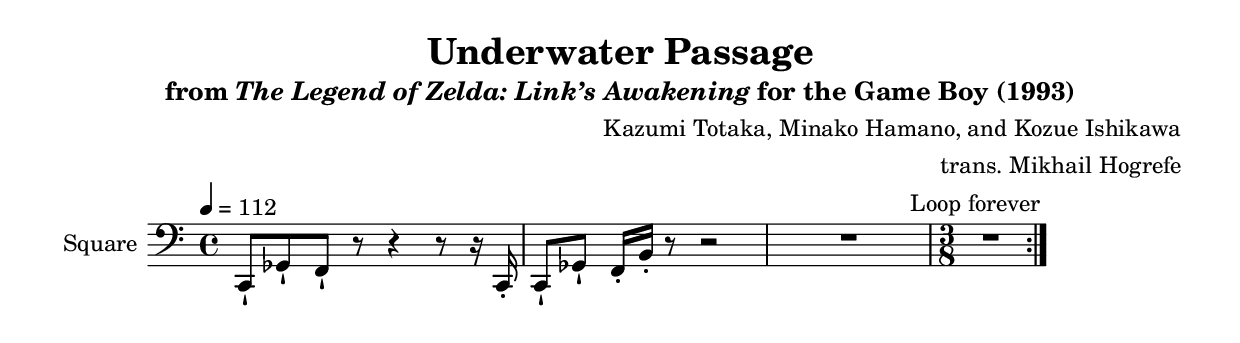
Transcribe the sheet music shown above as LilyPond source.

\version "2.22.0"

smaller = {
    \set fontSize = #-3
    \override Stem #'length-fraction = #0.56
    \override Beam #'thickness = #0.2688
    \override Beam #'length-fraction = #0.56
}

\book {
    \header {
        title = "Underwater Passage"
        subtitle = \markup { "from" {\italic "The Legend of Zelda: Link’s Awakening"} "for the Game Boy (1993)" }
        composer = "Kazumi Totaka, Minako Hamano, and Kozue Ishikawa"
        arranger = "trans. Mikhail Hogrefe"
    }

    \score {
        {
            \new Staff \relative c, {
                \set Staff.instrumentName = "Square"
                \set Staff.shortInstrumentName = "S."
\tempo 4 = 112
\clef bass
                \repeat volta 2 {
c8-! ges'-! f-! r r4 r8 r16 c-. |
c8-! ges'-! f16-. b-. r8 r2 |
R1 |
\time 3/8
R4. |
                }
\once \override Score.RehearsalMark.self-alignment-X = #RIGHT
\mark \markup { \fontsize #-2 "Loop forever" }
            }
        }
        \layout {
            \context {
                \Staff
                \RemoveEmptyStaves
            }
            \context {
                \DrumStaff
                \RemoveEmptyStaves
            }
        }
    }
}
